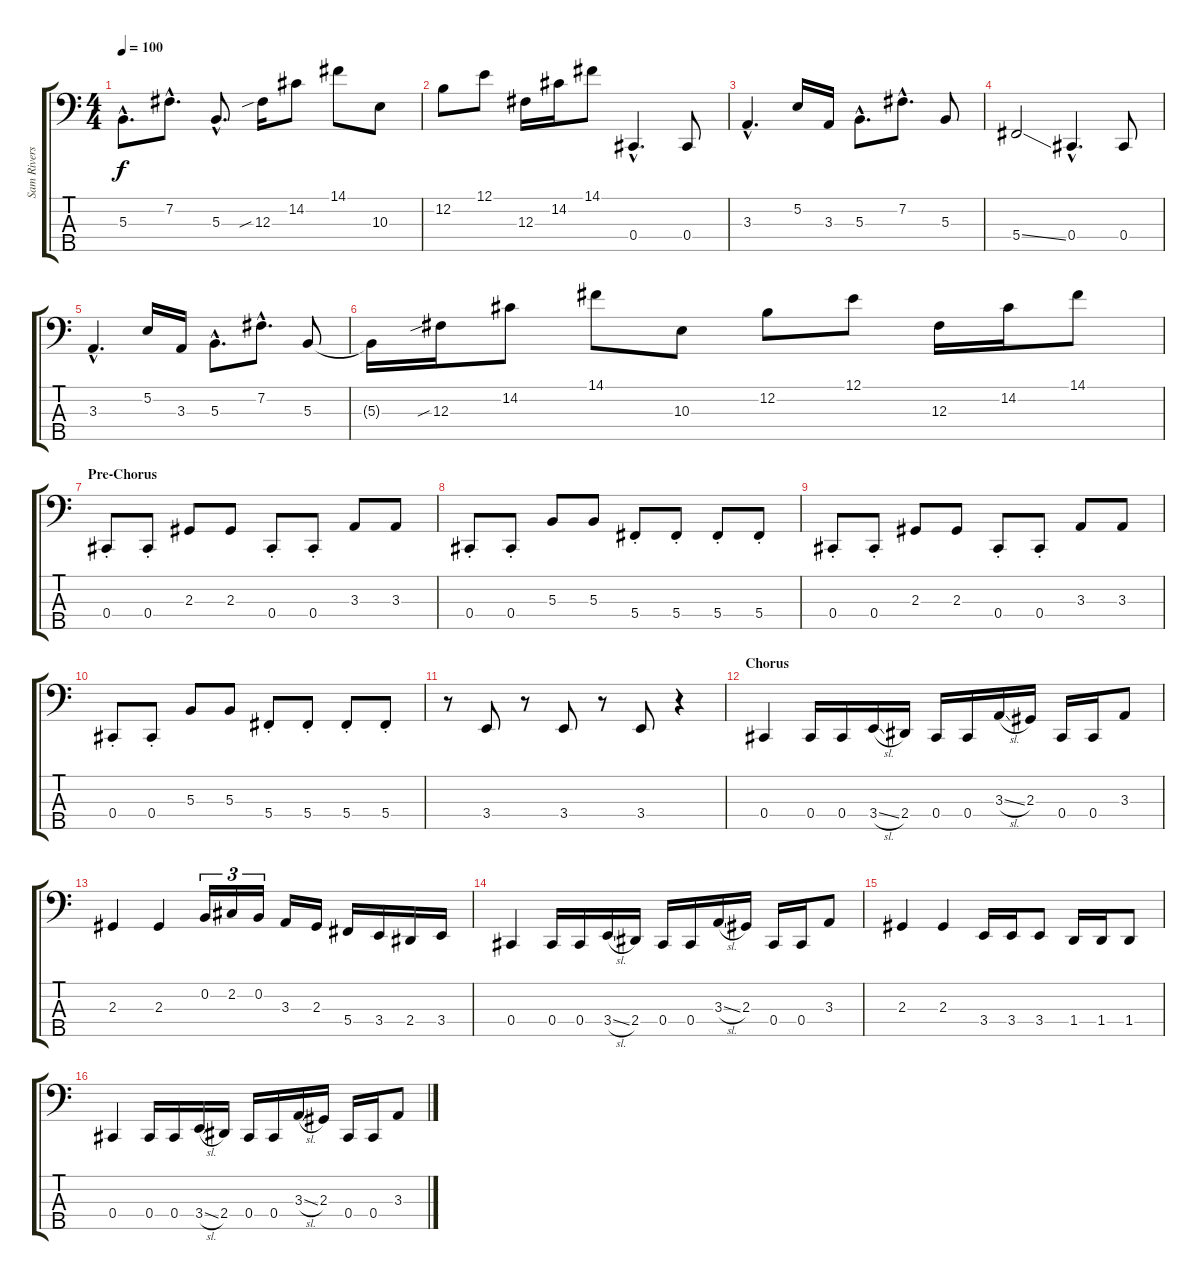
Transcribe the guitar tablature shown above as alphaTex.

\track ("Sam Rivers - Bass" "Sam Rivers") {instrument electricbassfinger}
\staff {score tabs}
\tuning (E2 B1 Gb1 Db1 Bb0) {hide}
\ts (4 4)
\tempo 100
\clef f4
\ks c
5.3{hac}.8{d dy f} 7.2{hac}.8{d} 5.3{hac}.8{d} 12.3{sib}.16 14.2.8 14.1.8 10.3.8 |
12.2.8 12.1.8 12.3.16 14.2.16 14.1.8 0.4{hac}.4{d} 0.4.8 |
3.3{hac}.4{d} 5.2.16 3.3.16 5.3{hac}.8{d} 7.2{hac}.8{d} 5.3.8 |
5.4{ss}.2 0.4{hac}.4{d} 0.4.8 |
3.3{hac}.4{d} 5.2.16 3.3.16 5.3{hac}.8{d} 7.2{hac}.8{d} 5.3.8 |
5.3{t}.16 12.3{sib}.16 14.2.8 14.1.8 10.3.8 12.2.8 12.1.8 12.3.16 14.2.16 14.1.8 |
\section ("" "Pre-Chorus")
0.4{st}.8 0.4{st}.8 2.3.8 2.3.8 0.4{st}.8 0.4{st}.8 3.3.8 3.3.8 |
0.4{st}.8 0.4{st}.8 5.3.8 5.3.8 5.4{st}.8 5.4{st}.8 5.4{st}.8 5.4{st}.8 |
0.4{st}.8 0.4{st}.8 2.3.8 2.3.8 0.4{st}.8 0.4{st}.8 3.3.8 3.3.8 |
0.4{st}.8 0.4{st}.8 5.3.8 5.3.8 5.4{st}.8 5.4{st}.8 5.4{st}.8 5.4{st}.8 |
r.8 3.4.8 r.8 3.4.8 r.8 3.4.8 r.4 |
\section ("" "Chorus")
0.4.4 0.4.16 0.4.16 3.4{sl}.16 2.4.16 0.4.16 0.4.16 3.3{sl}.16 2.3.16 0.4.16 0.4.16 3.3.8 |
2.3.4 2.3.4 0.2.16{tu (3 2)} 2.2.16{tu (3 2)} 0.2.16{tu (3 2)} 3.3.16 2.3.16 5.4.16 3.4.16 2.4.16 3.4.16 |
0.4.4 0.4.16 0.4.16 3.4{sl}.16 2.4.16 0.4.16 0.4.16 3.3{sl}.16 2.3.16 0.4.16 0.4.16 3.3.8 |
2.3.4 2.3.4 3.4.16 3.4.16 3.4.8 1.4.16 1.4.16 1.4.8 |
0.4.4 0.4.16 0.4.16 3.4{sl}.16 2.4.16 0.4.16 0.4.16 3.3{sl}.16 2.3.16 0.4.16 0.4.16 3.3.8
